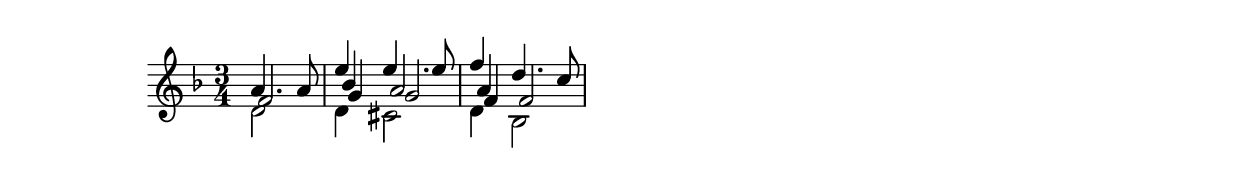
%% DO NOT EDIT this file manually; it is automatically
%% generated from LSR http://lsr.dsi.unimi.it
%% Make any changes in LSR itself, or in Documentation/snippets/new/ ,
%% and then run scripts/auxiliar/makelsr.py
%%
%% This file is in the public domain.
\version "2.14.2"

\header {
  lsrtags = "simultaneous-notes"

%% Translation of GIT committish: b482c3e5b56c3841a88d957e0ca12964bd3e64fa
 doctitlees = "Voces adicionales para evitar colisiones"
 texidoces = "
En ciertos casos de polifonía compleja, se necesitan voces adicionales
para evitar colisiones entre las notas.  Si se necesitan más de cuatro
voces paralelas, las voces adicionales se añaden definiendo una
variable que utiliza la función de Scheme @code{context-spec-music}.

"


%% Translation of GIT committish: 0a868be38a775ecb1ef935b079000cebbc64de40
  texidocde = "
Ein einigen Fällen von sehr komplexer polyphoner Musik sind zusätzliche
Stimmen notwendig, um Zusammenstöße zwischen den Noten zu vermeiden.
Wenn mehr als vier parallele Stimmen benötigt werden, können zusätzliche
Stimmen definiert werden, indem eine Variable mit der Funktion
@code{context-spec-music} definiert wird.

"
  doctitlede = "Zusätzliche Stimmen um Zusammenstöße zu vermeiden"

%% Translation of GIT committish: f5cfaf8ef4ac347702f554af0944ef0d8396e73a
  texidocfr = "
Dans certains cas de musique polyphonique complexe, une voix
supplémentaire peut permettre d'éviter les risques de collision.
Lorsque quatre voix parallèles ne suffisent pas, la fonction Scheme
@code{context-spec-music} permet d'ajouter encore d'autres voix.

"
  doctitlefr = "Ajout de voix pour éviter les collisions"

  texidoc = "
In some instances of complex polyphonic music, additional voices are
necessary to prevent collisions between notes.  If more than four
parallel voices are needed, additional voices can be added by defining
a variable using the Scheme function @code{context-spec-music}.

"
  doctitle = "Additional voices to avoid collisions"
} % begin verbatim


voiceFive = #(context-spec-music (make-voice-props-set 4) 'Voice)

\relative c'' {
  \time 3/4
  \key d \minor
  \partial 2
  <<
    {
      \voiceOne
      a4. a8
      e'4 e4. e8
      f4 d4. c8
    }
    \\
    {
      \voiceThree
      f,2
      bes4 a2
      a4 s2
    }
    \\
    {
      \voiceFive
      s2
      g4 g2
      f4 f2
    }
    \\
    \bar "||"{
      \voiceTwo
      d2
      d4 cis2
      d4 bes2
    }
  >>
}

